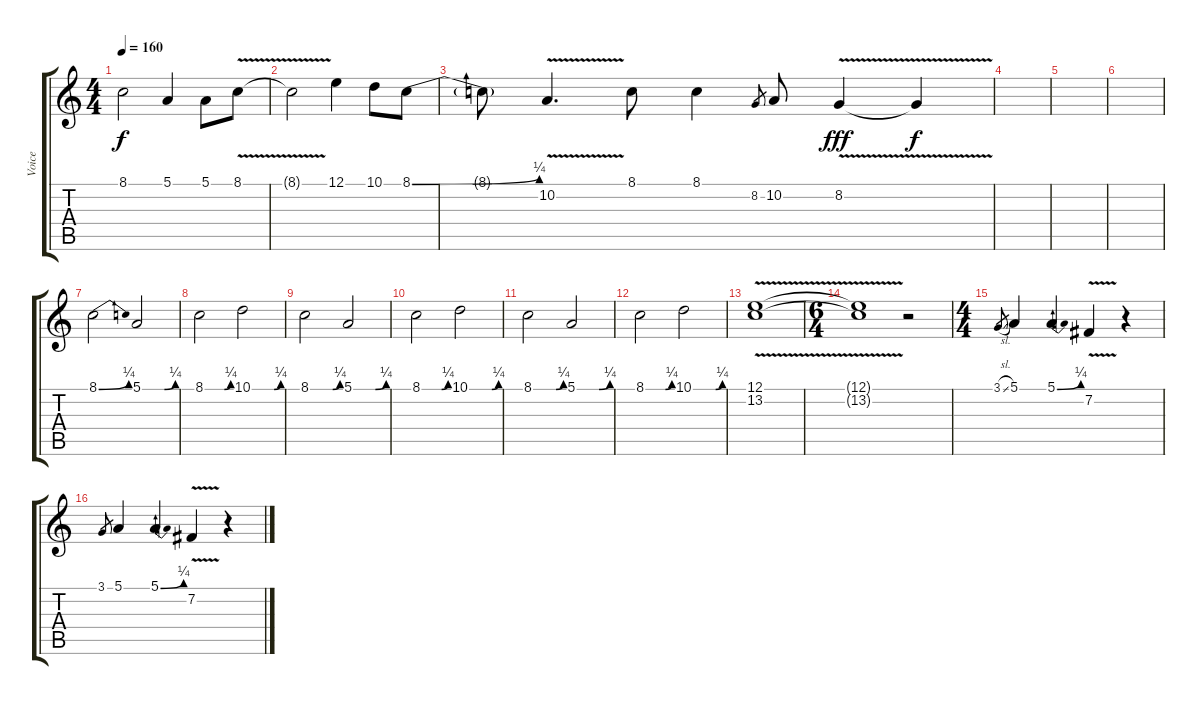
\track ("Voice" "Voice") {instrument clarinet}
\staff {score tabs}
\tuning (E4 B3 G3 D3 A2 E2) {hide}
\ts (4 4)
\tempo 160
\clef g2
\ks c
8.1{t}.2{dy f} 5.1.4 5.1.8 8.1{v}.8 |
8.1{t}.2 12.1.4 10.1.8 8.1{be (bend 0 0 60 1)}.8 |
8.1{t}.8 10.2{v}.4{d} 8.1.8 8.1.4 8.2.8{gr} 10.2.8 8.2{v}.4{dy fff} 8.2{t}.4{dy f} |
|
|
|
8.1{be (bend 0 0 60 1)}.2 5.1{be (custom 0 0 10 0 35 0 40 0 60 1)}.2 |
8.1{be (custom 0 0 10 0 35 0 40 0 45 0 60 1)}.2 10.1{be (custom 0 0 10 0 35 0 46 0 60 1)}.2 |
8.1{be (custom 0 0 10 0 35 0 40 0 45 0 60 1)}.2 5.1{be (custom 0 0 10 0 35 0 40 0 60 1)}.2 |
8.1{be (custom 0 0 10 0 35 0 40 0 45 0 60 1)}.2 10.1{be (custom 0 0 10 0 35 0 46 0 60 1)}.2 |
8.1{be (custom 0 0 10 0 35 0 40 0 45 0 60 1)}.2 5.1{be (custom 0 0 10 0 35 0 40 0 60 1)}.2 |
8.1{be (custom 0 0 10 0 35 0 40 0 45 0 60 1)}.2 10.1{be (custom 0 0 10 0 35 0 46 0 60 1)}.2 |
(12.1{v} 13.2{v}).1 |
\ts (6 4)
(12.1{t} 13.2{t}).1 r.2 |
\ts (4 4)
3.1{sl}.8{gr} 5.1.4 5.1{be (bend 0 0 60 1)}.4 7.2{v}.4 r.4 |
3.1.8{gr} 5.1.4 5.1{be (bend 0 0 60 1)}.4 7.2{v}.4 r.4
